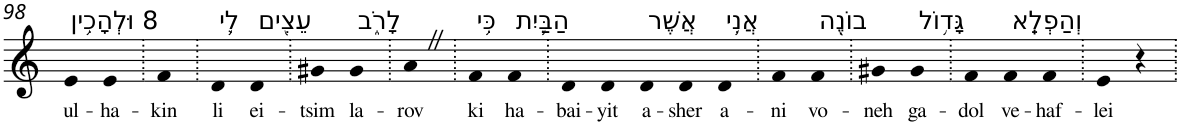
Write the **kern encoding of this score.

**kern	**text
*part1	*part1
*staff1	*staff1
*I"Piano	*
*I'Pno	*
!!LO:PB:g=z
*clefG2	*
*k[]	*
=98	=98
!LO:TX:a:t=8 וּלְהָכִ֥ין	!
!	!LO:LY:b
4e	ul-
!	!LO:LY:b
4e	-ha-
=99.	=99.
!	!LO:LY:b
4f	-kin
=100.	=100.
!LO:TX:a:t=לִ֛י	!
!	!LO:LY:b
4d	li
!LO:TX:a:t=עֵצִ֖ים	!
!	!LO:LY:b
4d	ei-
=101.	=101.
!	!LO:LY:b
4g#X	-tsim
!LO:TX:a:t=לָרֹ֑ב	!
!	!LO:LY:b
4g#	la-
=102.	=102.
!	!LO:LY:b
4aZ	-rov
=103.	=103.
!LO:TX:a:t=כִּ֥י	!
!	!LO:LY:b
4f	ki
!LO:TX:a:t=הַבַּ֛יִת	!
!	!LO:LY:b
4f	ha-
=104.	=104.
!	!LO:LY:b
4d	-bai-
!	!LO:LY:b
4d	-yit
!LO:TX:a:t=אֲשֶׁר	!
!	!LO:LY:b
4d	a-
!	!LO:LY:b
4d	-sher
!LO:TX:a:t=אֲנִ֥י	!
!	!LO:LY:b
4d	a-
=105.	=105.
!	!LO:LY:b
4f	-ni
!LO:TX:a:t=בוֹנֶ֖ה	!
!	!LO:LY:b
4f	vo-
=106.	=106.
!	!LO:LY:b
4g#X	-neh
!LO:TX:a:t=גָּד֥וֹל	!
!	!LO:LY:b
4g#	ga-
=107.	=107.
!	!LO:LY:b
4f	-dol
!LO:TX:a:t=וְהַפְלֵֽא	!
!	!LO:LY:b
4f	ve-
!	!LO:LY:b
4f	-haf-
=108.	=108.
!	!LO:LY:b
4e	-lei
4r	.
=.	=.
*-	*-
